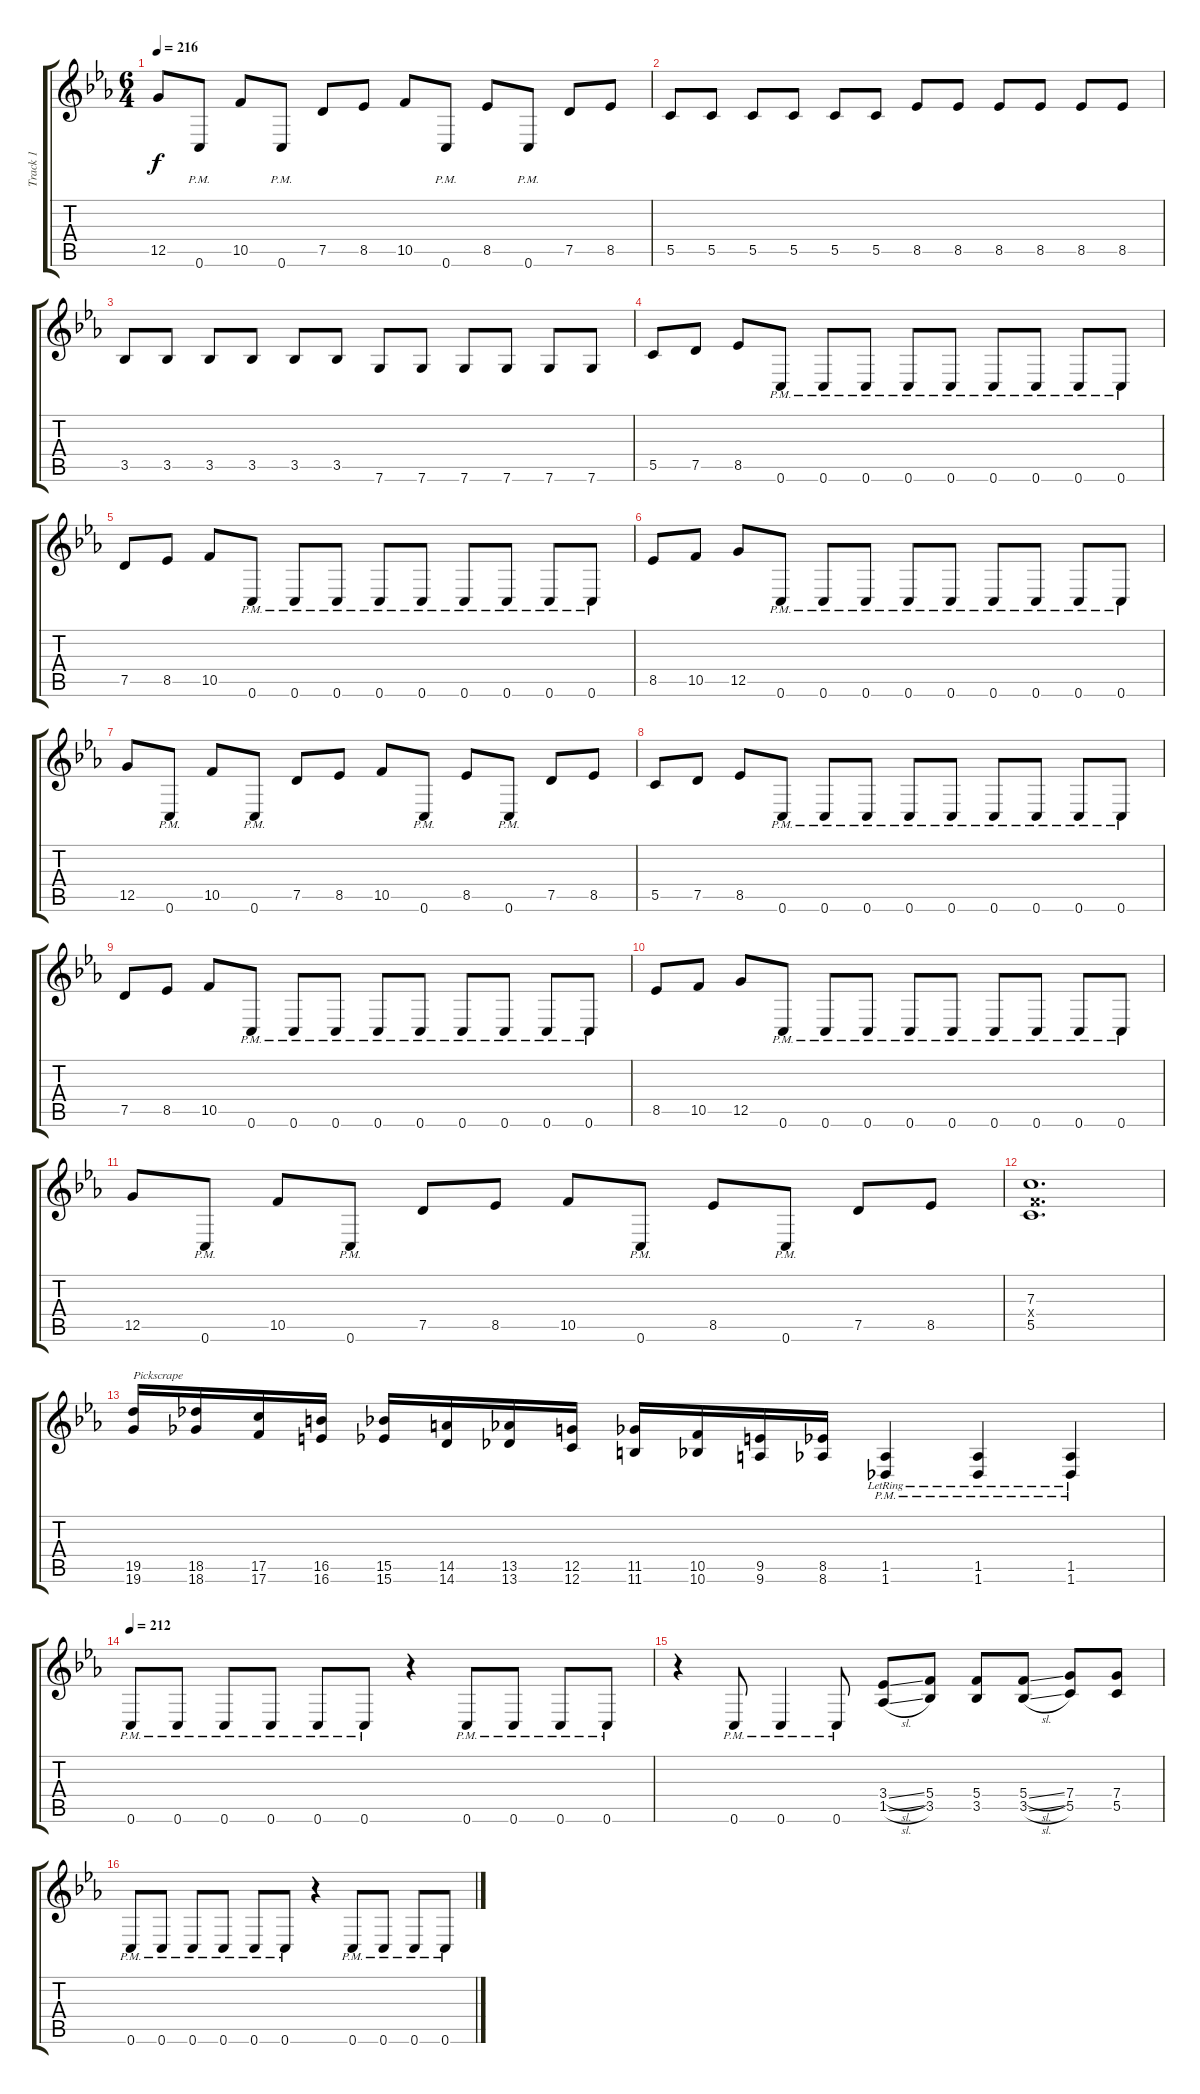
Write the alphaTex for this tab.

\track ("Track 1" "Track 1") {instrument distortionguitar}
\staff {score tabs}
\tuning (D4 A3 F3 C3 G2 C2) {hide}
\ts (6 4)
\tempo 216
\clef g2
\ks eb
12.5.8{dy f} 0.6{pm}.8 10.5.8 0.6{pm}.8 7.5.8 8.5.8 10.5.8 0.6{pm}.8 8.5.8 0.6{pm}.8 7.5.8 8.5.8 |
5.5.8 5.5.8 5.5.8 5.5.8 5.5.8 5.5.8 8.5.8 8.5.8 8.5.8 8.5.8 8.5.8 8.5.8 |
3.5.8 3.5.8 3.5.8 3.5.8 3.5.8 3.5.8 7.6.8 7.6.8 7.6.8 7.6.8 7.6.8 7.6.8 |
5.5.8 7.5.8 8.5.8 0.6{pm}.8 0.6{pm}.8 0.6{pm}.8 0.6{pm}.8 0.6{pm}.8 0.6{pm}.8 0.6{pm}.8 0.6{pm}.8 0.6{pm}.8 |
7.5.8 8.5.8 10.5.8 0.6{pm}.8 0.6{pm}.8 0.6{pm}.8 0.6{pm}.8 0.6{pm}.8 0.6{pm}.8 0.6{pm}.8 0.6{pm}.8 0.6{pm}.8 |
8.5.8 10.5.8 12.5.8 0.6{pm}.8 0.6{pm}.8 0.6{pm}.8 0.6{pm}.8 0.6{pm}.8 0.6{pm}.8 0.6{pm}.8 0.6{pm}.8 0.6{pm}.8 |
12.5.8 0.6{pm}.8 10.5.8 0.6{pm}.8 7.5.8 8.5.8 10.5.8 0.6{pm}.8 8.5.8 0.6{pm}.8 7.5.8 8.5.8 |
5.5.8 7.5.8 8.5.8 0.6{pm}.8 0.6{pm}.8 0.6{pm}.8 0.6{pm}.8 0.6{pm}.8 0.6{pm}.8 0.6{pm}.8 0.6{pm}.8 0.6{pm}.8 |
7.5.8 8.5.8 10.5.8 0.6{pm}.8 0.6{pm}.8 0.6{pm}.8 0.6{pm}.8 0.6{pm}.8 0.6{pm}.8 0.6{pm}.8 0.6{pm}.8 0.6{pm}.8 |
8.5.8 10.5.8 12.5.8 0.6{pm}.8 0.6{pm}.8 0.6{pm}.8 0.6{pm}.8 0.6{pm}.8 0.6{pm}.8 0.6{pm}.8 0.6{pm}.8 0.6{pm}.8 |
12.5.8 0.6{pm}.8 10.5.8 0.6{pm}.8 7.5.8 8.5.8 10.5.8 0.6{pm}.8 8.5.8 0.6{pm}.8 7.5.8 8.5.8 |
(7.3 5.4{x} 5.5).1{d} |
(19.5 19.6).16{txt "Pickscrape" instrument guitarfretnoise} (18.5 18.6).16 (17.5 17.6).16 (16.5 16.6).16 (15.5 15.6).16 (14.5 14.6).16 (13.5 13.6).16 (12.5 12.6).16 (11.5 11.6).16 (10.5 10.6).16 (9.5 9.6).16 (8.5 8.6).16 (1.5{pm lr} 1.6{pm lr}).4{instrument distortionguitar} (1.5{pm lr} 1.6{pm lr}).4 (1.5{pm} 1.6{pm lr}).4 |
\tempo 212
0.6{pm}.8 0.6{pm}.8 0.6{pm}.8 0.6{pm}.8 0.6{pm}.8 0.6{pm}.8 r.4 0.6{pm}.8 0.6{pm}.8 0.6{pm}.8 0.6{pm}.8 |
r.4 0.6{pm}.8 0.6{pm}.4 0.6{pm}.8 (3.4{sl} 1.5{sl}).8 (5.4 3.5).8 (5.4 3.5).8 (5.4{sl} 3.5{sl}).8 (7.4 5.5).8 (7.4 5.5).8 |
0.6{pm}.8 0.6{pm}.8 0.6{pm}.8 0.6{pm}.8 0.6{pm}.8 0.6{pm}.8 r.4 0.6{pm}.8 0.6{pm}.8 0.6{pm}.8 0.6{pm}.8
